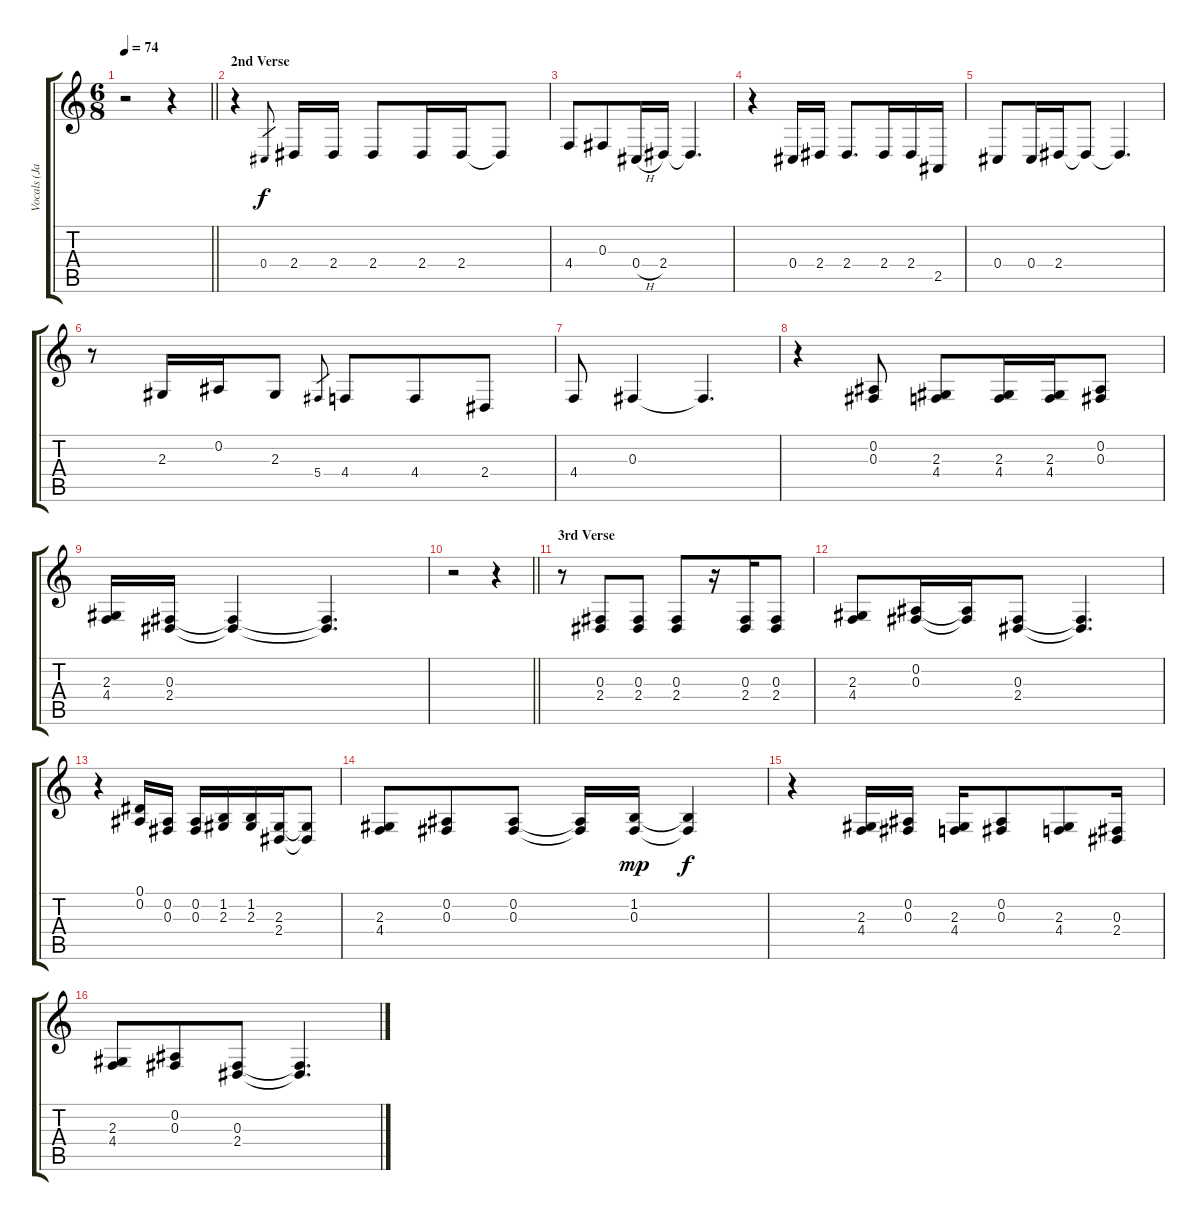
\track ("Vocals (James Hetfield)" "Vocals (Ja") {instrument tenorsax}
\staff {score tabs}
\tuning (Eb4 Bb3 Gb3 Db3 Ab2 Eb2) {hide}
\ts (6 8)
\tempo 74
\clef g2
\barLineRight lightlight
\ks c
r.2{dy f} r.4 |
\section ("" "2nd Verse")
r.4 0.4.8{gr} 2.4.16 2.4.16 2.4.8 2.4.16 2.4.16 2.4{t}.8 |
4.4.8 0.3.8 0.4{h}.16 2.4.16 2.4{t}.4{d} |
r.4 0.4.16 2.4.16 2.4.8{d} 2.4.16 2.4.16 2.5.16 |
0.4.8 0.4.16 2.4.16 2.4{t}.8 2.4{t}.4{d} |
r.8 2.3.16 0.2.16 2.3.8 5.4.8{gr} 4.4.8 4.4.8 2.4.8 |
4.4.8 0.3.4 0.3{t}.4{d} |
r.4 (0.2 0.3).8 (2.3 4.4).8 (2.3 4.4).16 (2.3 4.4).16 (0.2 0.3).8 |
(2.3 4.4).16 (0.3 2.4).16 (0.3{t} 2.4{t}).4 (0.3{t} 2.4{t}).4{d} |
\barLineRight lightlight
r.2 r.4 |
\section ("" "3rd Verse")
r.8 (0.3 2.4).8 (0.3 2.4).8 (0.3 2.4).8 r.16 (0.3 2.4).16 (0.3 2.4).8 |
(2.3 4.4).8 (0.2 0.3).16 (0.2{t} 0.3{t}).16 (0.3 2.4).8 (0.3{t} 2.4{t}).4{d} |
r.4 (0.1 0.2).16 (0.2 0.3).16 (0.2 0.3).16 (1.2 2.3).16 (1.2 2.3).16 (2.3 2.4).16 (2.3{t} 2.4{t}).8 |
(2.3 4.4).8 (0.2 0.3).8 (0.2 0.3).8 (0.2{t} 0.3{t}).16 (1.2 0.3).16{dy mp} (1.2{t} 0.3{t}).4{dy f} |
r.4 (2.3 4.4).16 (0.2 0.3).16 (2.3 4.4).16 (0.2 0.3).8 (2.3 4.4).8 (0.3 2.4).16 |
(2.3 4.4).8 (0.2 0.3).8 (0.3 2.4).8 (0.3{t} 2.4{t}).4{d}
